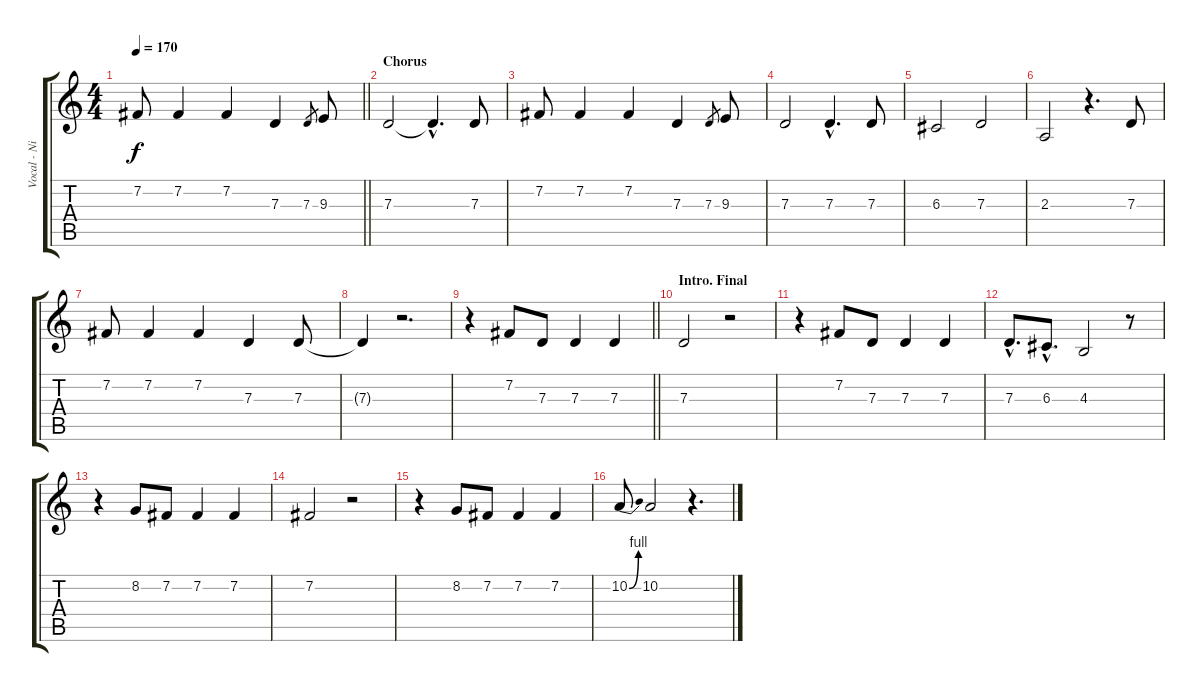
\track ("Vocal - Nikola" "Vocal - Ni") {instrument flute}
\staff {score tabs}
\tuning (E4 B3 G3 D3 A2 E2) {hide}
\ts (4 4)
\tempo 170
\clef g2
\barLineRight lightlight
\ks c
7.2.8{dy f} 7.2.4 7.2.4 7.3.4 7.3.8{gr} 9.3.8 |
\section ("" "Chorus")
7.3.2 7.3{hac t}.4{d} 7.3.8 |
7.2.8 7.2.4 7.2.4 7.3.4 7.3.8{gr} 9.3.8 |
7.3.2 7.3{hac}.4{d} 7.3.8 |
6.3.2 7.3.2 |
2.3.2 r.4{d} 7.3.8 |
7.2.8 7.2.4 7.2.4 7.3.4 7.3.8 |
7.3{t}.4 r.2{d} |
\barLineRight lightlight
r.4 7.2.8 7.3.8 7.3.4 7.3.4 |
\section ("" "Intro. Final")
7.3.2 r.2 |
r.4 7.2.8 7.3.8 7.3.4 7.3.4 |
7.3{hac}.8{d} 6.3{hac}.8{d} 4.3.2 r.8 |
r.4 8.2.8 7.2.8 7.2.4 7.2.4 |
7.2.2 r.2 |
r.4 8.2.8 7.2.8 7.2.4 7.2.4 |
10.2{be (bend 0 0 60 4)}.8 10.2.2 r.4{d}
